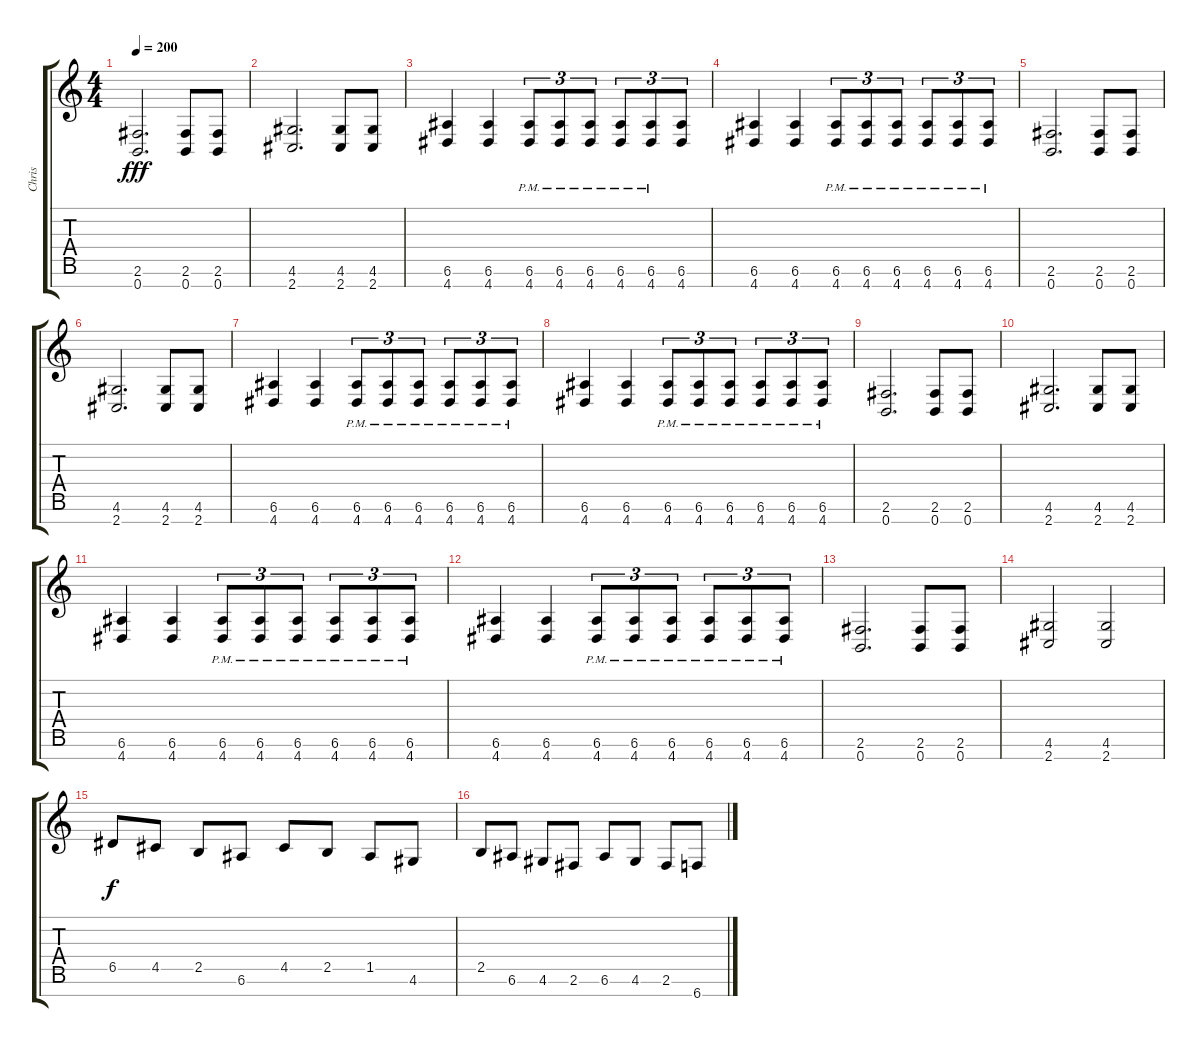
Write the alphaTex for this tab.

\track ("Chris" "Chris") {instrument overdrivenguitar}
\staff {score tabs}
\tuning (E4 B3 G3 D3 A2 E2 B1) {hide}
\ts (4 4)
\tempo 200
\clef g2
\ks c
(2.6 0.7).2{d dy fff} (2.6 0.7).8 (2.6 0.7).8 |
(4.6 2.7).2{d} (4.6 2.7).8 (4.6 2.7).8 |
(6.6 4.7).4 (6.6 4.7).4 (6.6{pm} 4.7).8{tu (3 2)} (6.6{pm} 4.7).8{tu (3 2)} (6.6{pm} 4.7).8{tu (3 2)} (6.6{pm} 4.7).8{tu (3 2)} (6.6{pm} 4.7).8{tu (3 2)} (6.6 4.7).8{tu (3 2)} |
(6.6 4.7).4 (6.6 4.7).4 (6.6{pm} 4.7).8{tu (3 2)} (6.6{pm} 4.7).8{tu (3 2)} (6.6{pm} 4.7).8{tu (3 2)} (6.6{pm} 4.7).8{tu (3 2)} (6.6{pm} 4.7).8{tu (3 2)} (6.6{pm} 4.7).8{tu (3 2)} |
(2.6 0.7).2{d} (2.6 0.7).8 (2.6 0.7).8 |
(4.6 2.7).2{d} (4.6 2.7).8 (4.6 2.7).8 |
(6.6 4.7).4 (6.6 4.7).4 (6.6{pm} 4.7).8{tu (3 2)} (6.6{pm} 4.7).8{tu (3 2)} (6.6{pm} 4.7).8{tu (3 2)} (6.6{pm} 4.7).8{tu (3 2)} (6.6{pm} 4.7).8{tu (3 2)} (6.6{pm} 4.7).8{tu (3 2)} |
(6.6 4.7).4 (6.6 4.7).4 (6.6{pm} 4.7).8{tu (3 2)} (6.6{pm} 4.7).8{tu (3 2)} (6.6{pm} 4.7).8{tu (3 2)} (6.6{pm} 4.7).8{tu (3 2)} (6.6{pm} 4.7).8{tu (3 2)} (6.6{pm} 4.7).8{tu (3 2)} |
(2.6 0.7).2{d} (2.6 0.7).8 (2.6 0.7).8 |
(4.6 2.7).2{d} (4.6 2.7).8 (4.6 2.7).8 |
(6.6 4.7).4 (6.6 4.7).4 (6.6{pm} 4.7).8{tu (3 2)} (6.6{pm} 4.7).8{tu (3 2)} (6.6{pm} 4.7).8{tu (3 2)} (6.6{pm} 4.7).8{tu (3 2)} (6.6{pm} 4.7).8{tu (3 2)} (6.6{pm} 4.7).8{tu (3 2)} |
(6.6 4.7).4 (6.6 4.7).4 (6.6{pm} 4.7).8{tu (3 2)} (6.6{pm} 4.7).8{tu (3 2)} (6.6{pm} 4.7).8{tu (3 2)} (6.6{pm} 4.7).8{tu (3 2)} (6.6{pm} 4.7).8{tu (3 2)} (6.6{pm} 4.7).8{tu (3 2)} |
(2.6 0.7).2{d} (2.6 0.7).8 (2.6 0.7).8 |
(4.6 2.7).2 (4.6 2.7).2 |
6.5.8{dy f} 4.5.8 2.5.8 6.6.8 4.5.8 2.5.8 1.5.8 4.6.8 |
2.5.8 6.6.8 4.6.8 2.6.8 6.6.8 4.6.8 2.6.8 6.7.8
